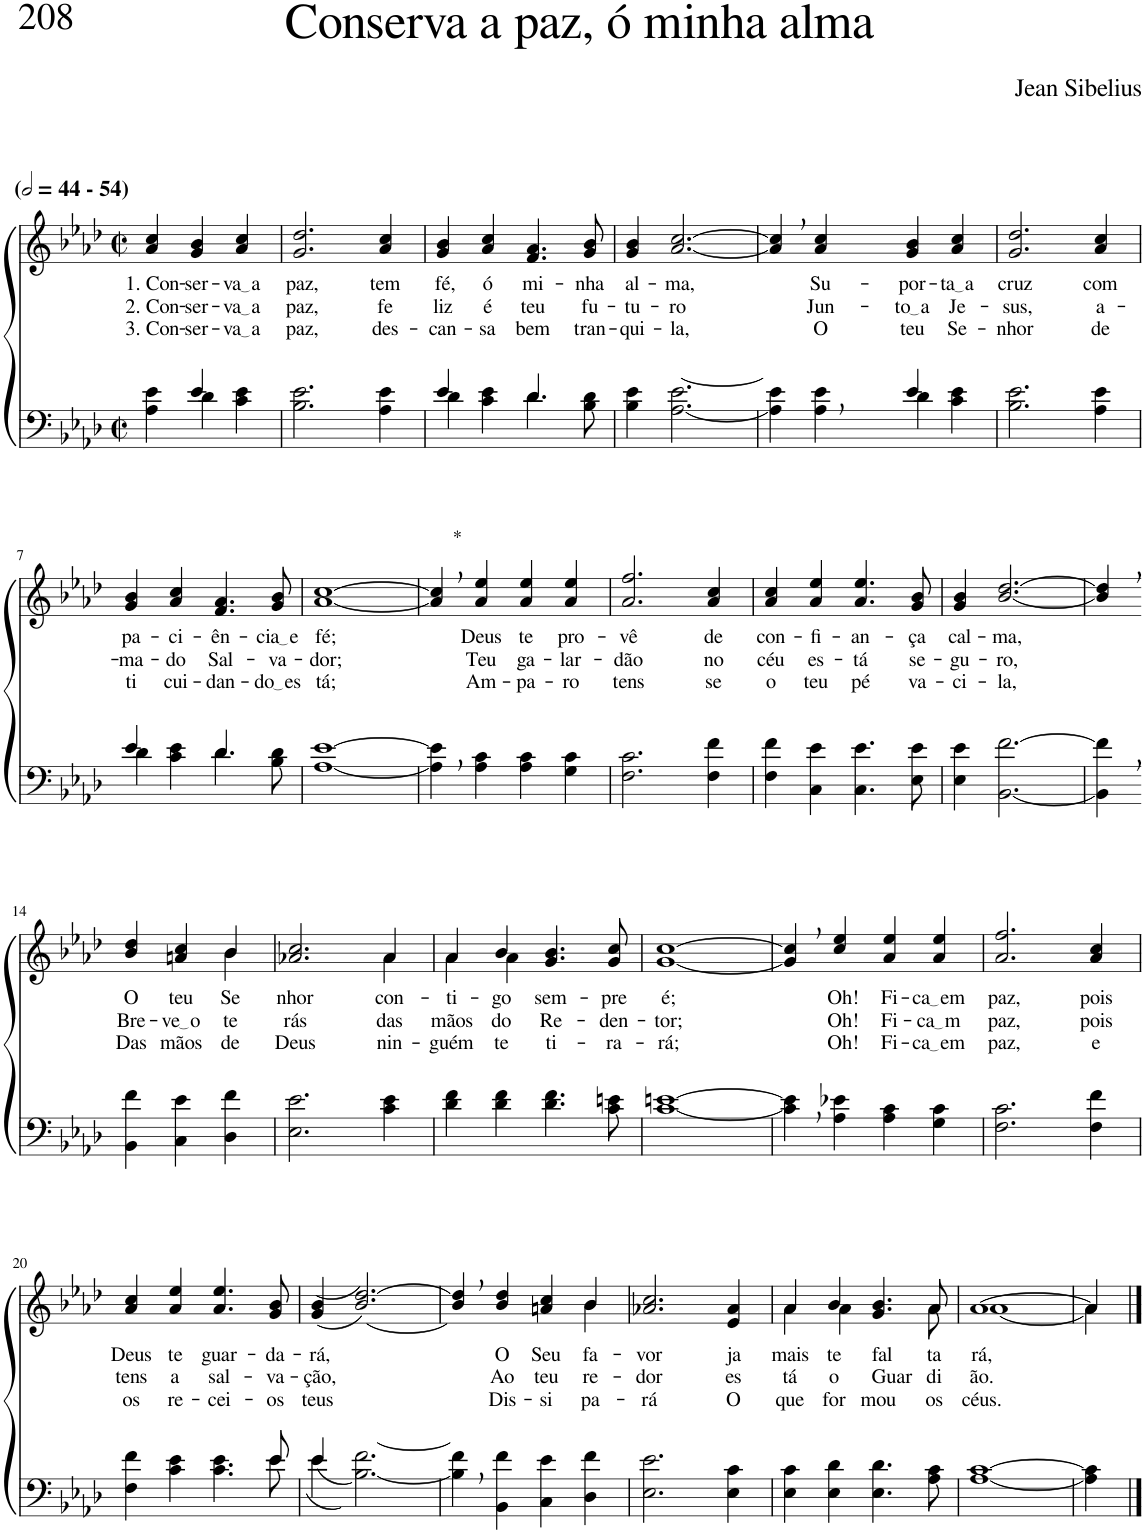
**kern	**kern	**text	**text	**text
*part2	*part1	*part1	*part1	*part1
*staff2	*staff1	*staff1	*staff1	*staff1
*I"Parte III e IV	*I"Parte I e II	*	*	*
*clefF4	*clefG2	*	*	*
*Trd2c3	*Trd2c3	*	*	*
*k[b-e-a-d-]	*k[b-e-a-d-]	*	*	*
*M2/2	*M2/2	*	*	*
*met(c|)	*met(c|)	*	*	*
*MM88	*MM88	*	*	*
=1	=1	=1	=1	=1
*^	*	*	*	*
!	!	!LO:TX:a:B:t=(	!	!	!
!	!	!LO:TX:a:B:t=- 54)	!	!	!
!	!	!	!LO:LY:b	!LO:LY:b	!LO:LY:b
4ryy	4A-\ 4e-\	4a-/ 4cc/	1. Con-	2. Con-	3. Con-
!	!	!	!LO:LY:b	!LO:LY:b	!LO:LY:b
4e-/	4d-\	4g/ 4b-/	-ser-	-ser-	-ser-
!	!	!	!LO:LY:b	!LO:LY:b	!LO:LY:b
4ryy	4c\ 4e-\	4a-/ 4cc/	va a	va a	va a
=2	=2	=2	=2	=2	=2
!	!	!	!LO:LY:b	!LO:LY:b	!LO:LY:b
*v	*v	*	*	*	*
2.B-\ 2.e-\	2.g/ 2.dd-/	paz,	paz,	paz,
!	!	!LO:LY:b	!LO:LY:b	!LO:LY:b
4A-\ 4e-\	4a-/ 4cc/	tem	fe	des-
=3	=3	=3	=3	=3
*^	*	*	*	*
!	!	!	!LO:LY:b	!LO:LY:b	!LO:LY:b
4e-/	4d-\	4g/ 4b-/	fé,	liz	-can-
!	!	!	!LO:LY:b	!LO:LY:b	!LO:LY:b
4ryy	4c\ 4e-\	4a-/ 4cc/	ó	é	-sa
!	!	!	!LO:LY:b	!LO:LY:b	!LO:LY:b
4.d-/	4.d-\	4.f/ 4.a-/	mi-	teu	bem
!	!	!	!LO:LY:b	!LO:LY:b	!LO:LY:b
8ryy	8B-\ 8d-\	8g/ 8b-/	-nha	fu-	tran-
=4	=4	=4	=4	=4	=4
!	!	!	!LO:LY:b	!LO:LY:b	!LO:LY:b
*v	*v	*	*	*	*
4B-\ 4e-\	4g/ 4b-/	al-	-tu-	-qui-
!	!	!LO:LY:b	!LO:LY:b	!LO:LY:b
[2.A-\ [2.e-\	[2.a-/ [2.cc/	-ma,	-ro	-la,
=5	=5	=5	=5	=5
*^	*	*	*	*
2ryy	4A-\] 4e-\]	4a-/], 4cc/],	.	.	.
!	!	!	!LO:LY:b	!LO:LY:b	!LO:LY:b
.	4A-\ 4e-\	4a-/ 4cc/	Su-	Jun-	O
!	!	!	!LO:LY:b	!LO:LY:b	!LO:LY:b
4e-/	4d-\	4g/ 4b-/	-por-	to a	teu
!	!	!	!LO:LY:b	!LO:LY:b	!LO:LY:b
4ryy	4c\ 4e-\	4a-/ 4cc/	ta a	Je-	Se-
=6	=6	=6	=6	=6	=6
!	!	!	!LO:LY:b	!LO:LY:b	!LO:LY:b
*v	*v	*	*	*	*
2.B-\ 2.e-\	2.g/ 2.dd-/	cruz	-sus,	-nhor
!	!	!LO:LY:b	!LO:LY:b	!LO:LY:b
4A-\ 4e-\	4a-/ 4cc/	com	a-	de
!!LO:LB:g=z
=7	=7	=7	=7	=7
*^	*	*	*	*
!	!	!	!LO:LY:b	!LO:LY:b	!LO:LY:b
4e-/	4d-\	4g/ 4b-/	pa-	-ma-	ti
!	!	!	!LO:LY:b	!LO:LY:b	!LO:LY:b
4ryy	4c\ 4e-\	4a-/ 4cc/	-ci-	-do	cui-
!	!	!	!LO:LY:b	!LO:LY:b	!LO:LY:b
4.d-/	4.d-\	4.f/ 4.a-/	-ên-	Sal-	-dan-
!	!	!	!LO:LY:b	!LO:LY:b	!LO:LY:b
8ryy	8B-\ 8d-\	8g/ 8b-/	cia e	-va-	do es
=8	=8	=8	=8	=8	=8
!	!	!	!LO:LY:b	!LO:LY:b	!LO:LY:b
*v	*v	*	*	*	*
[1A- [1e-	[1a- [1cc	fé;	-dor;	tá;
=9	=9	=9	=9	=9
!	!LO:TX:a:t=*	!	!	!
4A-\], 4e-\],	4a-/], 4cc/],	.	.	.
!	!	!LO:LY:b	!LO:LY:b	!LO:LY:b
4A-\ 4c\	4a-/ 4ee-/	Deus	Teu	Am-
!	!	!LO:LY:b	!LO:LY:b	!LO:LY:b
4A-\ 4c\	4a-/ 4ee-/	te	ga-	-pa-
!	!	!LO:LY:b	!LO:LY:b	!LO:LY:b
4G\ 4c\	4a-/ 4ee-/	pro-	-lar-	-ro
=10	=10	=10	=10	=10
!	!	!LO:LY:b	!LO:LY:b	!LO:LY:b
2.F\ 2.c\	2.a-/ 2.ff/	-vê	-dão	tens
!	!	!LO:LY:b	!LO:LY:b	!LO:LY:b
4F\ 4f\	4a-/ 4cc/	de	no	se
=11	=11	=11	=11	=11
!	!	!LO:LY:b	!LO:LY:b	!LO:LY:b
4F\ 4f\	4a-/ 4cc/	con-	céu	o
!	!	!LO:LY:b	!LO:LY:b	!LO:LY:b
4C\ 4e-\	4a-/ 4ee-/	-fi-	es-	teu
!	!	!LO:LY:b	!LO:LY:b	!LO:LY:b
4.C\ 4.e-\	4.a-/ 4.ee-/	-an-	-tá	pé
!	!	!LO:LY:b	!LO:LY:b	!LO:LY:b
8E-\ 8e-\	8g/ 8b-/	-ça	se-	va-
=12	=12	=12	=12	=12
!	!	!LO:LY:b	!LO:LY:b	!LO:LY:b
4E-\ 4e-\	4g/ 4b-/	cal-	-gu-	-ci-
!	!	!LO:LY:b	!LO:LY:b	!LO:LY:b
[2.BB-\ [2.f\	[2.b-/ [2.dd-/	-ma,	-ro,	-la,
=13	=13	=13	=13	=13
4BB-\], 4f\],	4b-/], 4dd-/],	.	.	.
!!LO:LB:g=z
=14-	=14-	=14-	=14-	=14-
!	!	!LO:LY:b	!LO:LY:b	!LO:LY:b
*	*^	*	*	*
4BB-\ 4f\	4b-/ 4dd-/	2ryy	O	Bre-	Das
!	!	!	!LO:LY:b	!LO:LY:b	!LO:LY:b
4C\ 4e-\	4an/ 4cc/	.	teu	ve o	mãos
!	!	!	!LO:LY:b	!LO:LY:b	!LO:LY:b
4D-\ 4f\	4b-/	4b-\	Se-	te-	de
=15	=15	=15	=15	=15	=15
!	!	!	!LO:LY:b	!LO:LY:b	!LO:LY:b
2.E-\ 2.e-\	2.a-X/ 2.cc/	2.ryy	-nhor	-rás	Deus
!	!	!	!LO:LY:b	!LO:LY:b	!LO:LY:b
4c\ 4e-\	4a-/	4a-\	con-	das	nin-
=16	=16	=16	=16	=16	=16
!	!	!	!LO:LY:b	!LO:LY:b	!LO:LY:b
4d-\ 4f\	4a-/	4a-\	-ti-	mãos	-guém
!	!	!	!LO:LY:b	!LO:LY:b	!LO:LY:b
4d-\ 4f\	4b-/	4a-\	-go	do	te
!	!	!	!LO:LY:b	!LO:LY:b	!LO:LY:b
4.d-\ 4.f\	4.g/ 4.b-/	2ryy	sem-	Re-	ti-
!	!	!	!LO:LY:b	!LO:LY:b	!LO:LY:b
8c\ 8en\	8g/ 8cc/	.	-pre	-den-	-ra-
*	*v	*v	*	*	*
=17	=17	=17	=17	=17
!	!	!LO:LY:b	!LO:LY:b	!LO:LY:b
[1c [1en	[1g [1cc	é;	-tor;	-rá;
=18	=18	=18	=18	=18
4c\], 4e\],	4g/], 4cc/],	.	.	.
!	!	!LO:LY:b	!LO:LY:b	!LO:LY:b
4A-\ 4e-X\	4cc/ 4ee-/	Oh!	Oh!	Oh!
!	!	!LO:LY:b	!LO:LY:b	!LO:LY:b
4A-\ 4c\	4a-/ 4ee-/	Fi-	Fi-	Fi-
!	!	!LO:LY:b	!LO:LY:b	!LO:LY:b
4G\ 4c\	4a-/ 4ee-/	ca em	ca m	ca em
=19	=19	=19	=19	=19
!	!	!LO:LY:b	!LO:LY:b	!LO:LY:b
2.F\ 2.c\	2.a-/ 2.ff/	paz,	paz,	paz,
!	!	!LO:LY:b	!LO:LY:b	!LO:LY:b
4F\ 4f\	4a-/ 4cc/	pois	pois	e
!!LO:LB:g=z
=20	=20	=20	=20	=20
*^	*	*	*	*
!	!	!	!LO:LY:b	!LO:LY:b	!LO:LY:b
2..ryy	4F\ 4f\	4a-/ 4cc/	Deus	tens	os
!	!	!	!LO:LY:b	!LO:LY:b	!LO:LY:b
.	4c\ 4e-\	4a-/ 4ee-/	te	a	re-
!	!	!	!LO:LY:b	!LO:LY:b	!LO:LY:b
.	4.c\ 4.e-\	4.a-/ 4.ee-/	guar-	sal-	-cei-
!	!	!	!LO:LY:b	!LO:LY:b	!LO:LY:b
8e-/	8e-\	8g/ 8b-/	-da-	-va-	-os
=21	=21	=21	=21	=21	=21
!	!	!	!LO:LY:b	!LO:LY:b	!LO:LY:b
((4e-/	4e-\	((4g/ 4b-/	-rá,	-ção,	teus
2.ryy	[2.B-\ [2.f\))	[2.b-/ [2.dd-/))	.	.	.
*v	*v	*	*	*	*
=22	=22	=22	=22	=22
*	*^	*	*	*
4B-\], 4f\],	4b-/], 4dd-/],	2.ryy	.	.	.
!	!	!	!LO:LY:b	!LO:LY:b	!LO:LY:b
4BB-\ 4f\	4b-/ 4dd-/	.	O	Ao	Dis-
!	!	!	!LO:LY:b	!LO:LY:b	!LO:LY:b
4C\ 4e-\	4an/ 4cc/	.	Seu	teu	-si-
!	!	!	!LO:LY:b	!LO:LY:b	!LO:LY:b
4D-\ 4f\	4b-/	4b-\	fa-	re-	-pa-
=23	=23	=23	=23	=23	=23
!	!	!	!LO:LY:b	!LO:LY:b	!LO:LY:b
*	*v	*v	*	*	*
2.E-\ 2.e-\	2.a-X/ 2.cc/	-vor	-dor	-rá
!	!	!LO:LY:b	!LO:LY:b	!LO:LY:b
4E-\ 4c\	4e-/ 4a-/	ja-	es-	O
=24	=24	=24	=24	=24
*	*^	*	*	*
!	!	!	!LO:LY:b	!LO:LY:b	!LO:LY:b
4E-\ 4c\	4a-/	4a-\	-mais	-tá	que
!	!	!	!LO:LY:b	!LO:LY:b	!LO:LY:b
4E-\ 4d-\	4b-/	4a-\	te	o	for-
!	!	!	!LO:LY:b	!LO:LY:b	!LO:LY:b
4.E-\ 4.d-\	4.g/ 4.b-/	4.ryy	fal-	Guar-	-mou
!	!	!	!LO:LY:b	!LO:LY:b	!LO:LY:b
8A-\ 8c\	8a-/	8a-\	-ta-	-di-	os
=25	=25	=25	=25	=25	=25
!	!	!	!LO:LY:b	!LO:LY:b	!LO:LY:b
[1A- [1c	[1a-	[1a-	-rá,	-ão.	céus.
=26	=26	=26	=26	=26	=26
4A-\] 4c\]	4a-/]	4a-\]	.	.	.
*	*v	*v	*	*	*
==	==	==	==	==
*-	*-	*-	*-	*-
